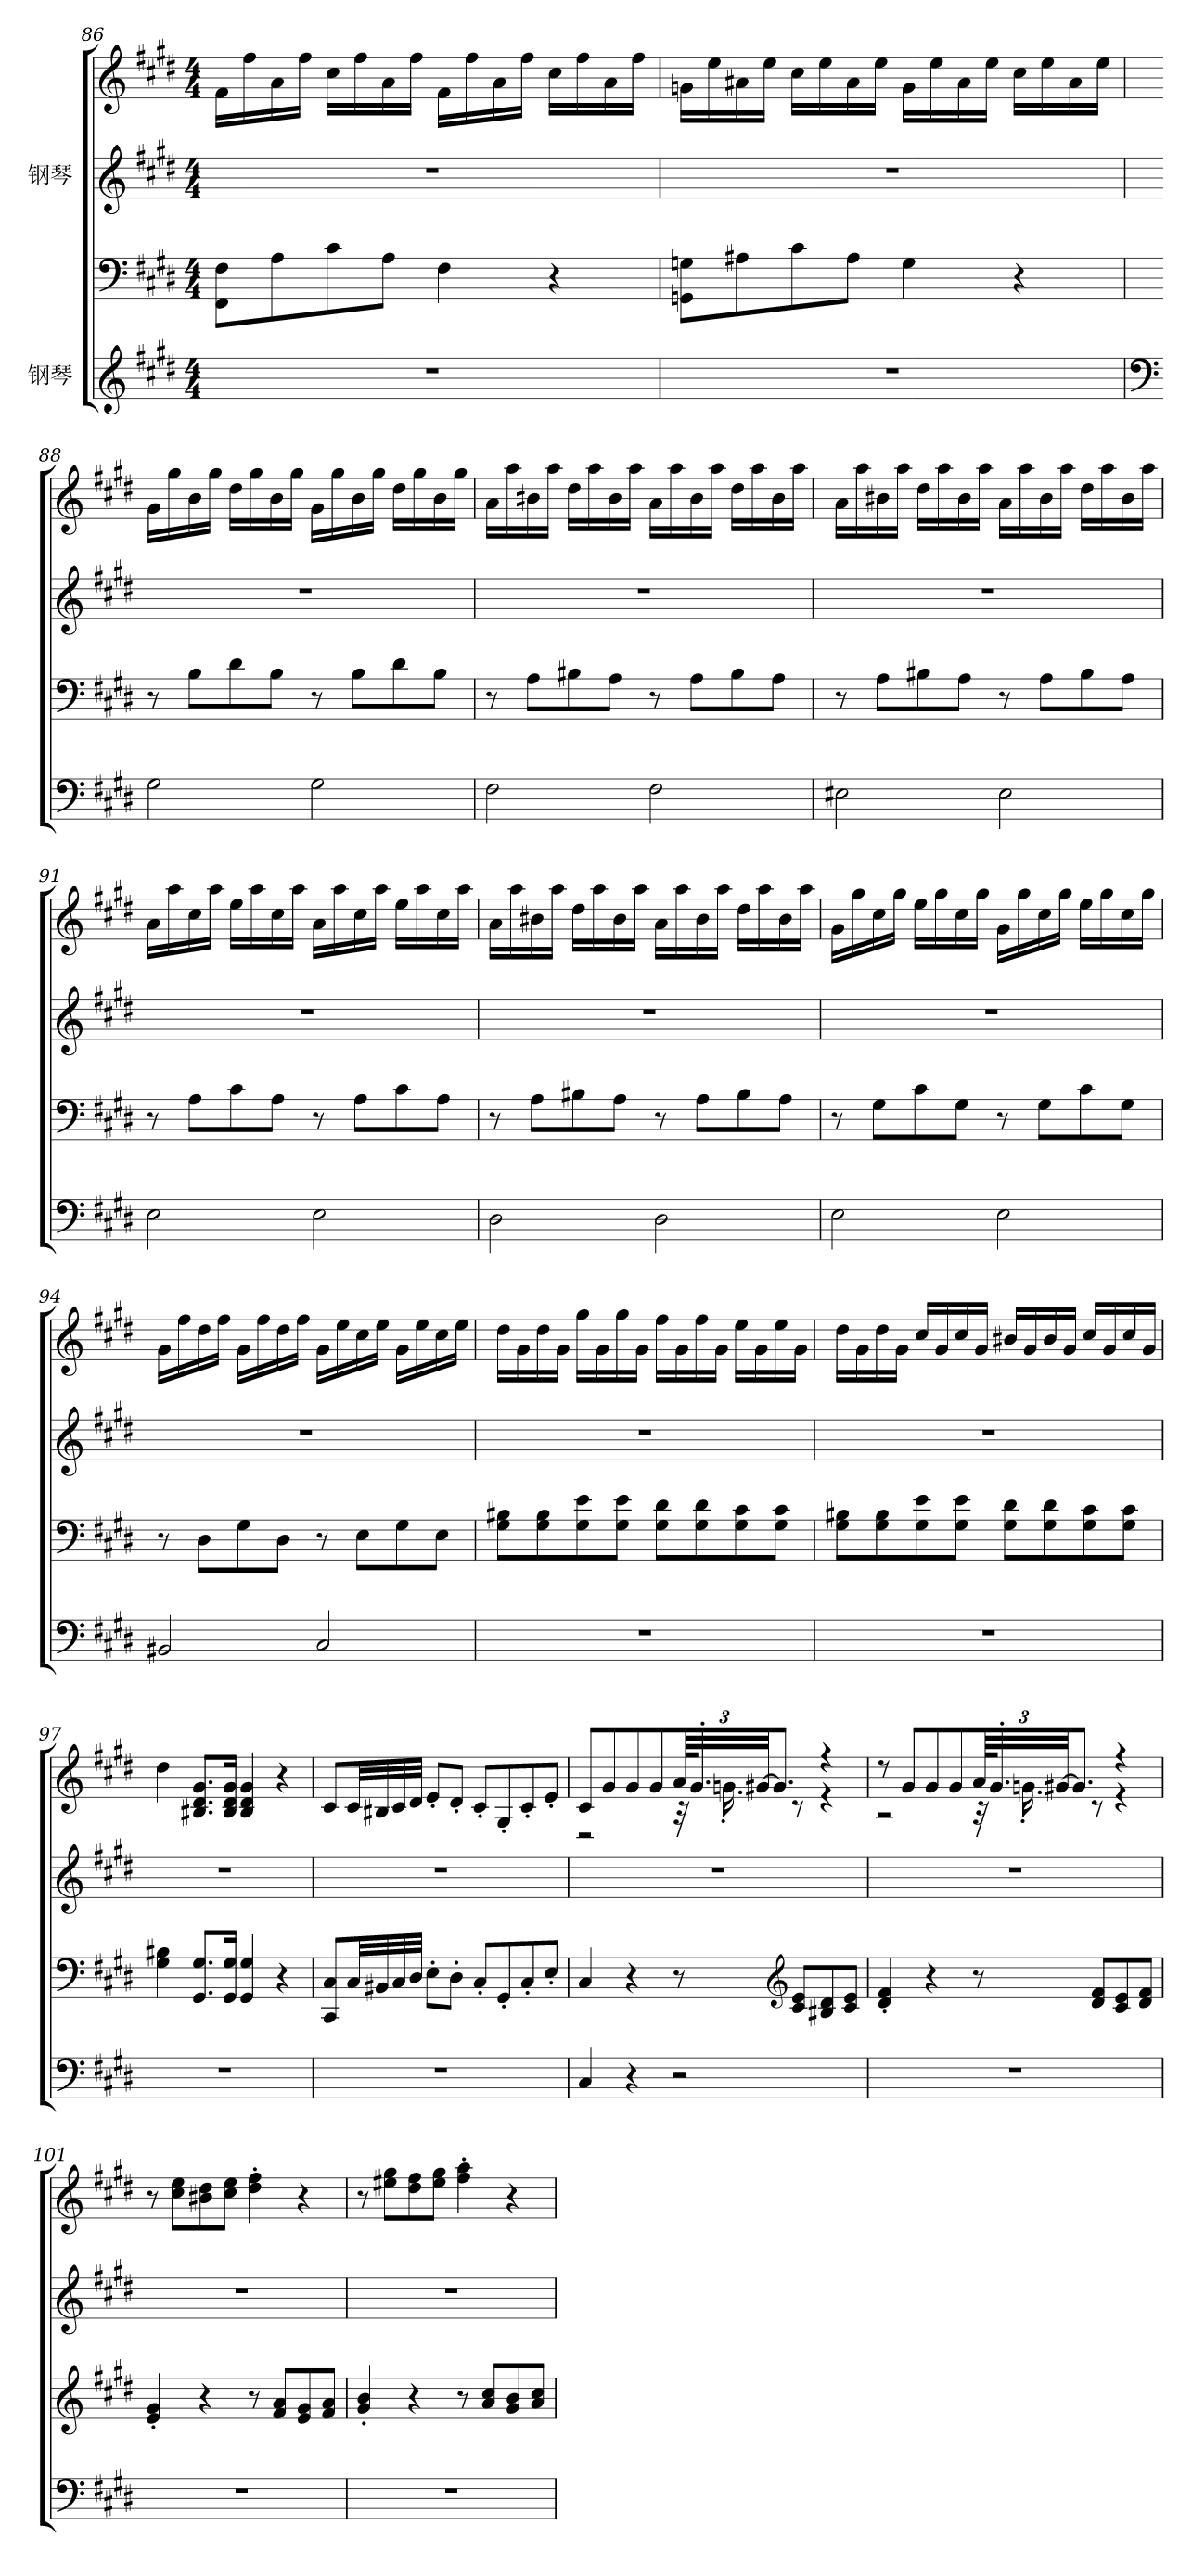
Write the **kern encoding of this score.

**kern	**kern	**kern	**kern
*part2	*part2	*part1	*part1
*staff4	*staff3	*staff2	*staff1
*I"钢琴	*	*I"钢琴	*
*clefG2	*clefF4	*clefG2	*clefG2
*k[f#c#g#d#]	*k[f#c#g#d#]	*k[f#c#g#d#]	*k[f#c#g#d#]
*M4/4	*M4/4	*M4/4	*M4/4
=86	=86	=86	=86
1r	8FF#\ 8F#\L	1r	16f#\LL
.	.	.	16ff#\
.	8A\	.	16a\
.	.	.	16ff#\JJ
.	8c#\	.	16cc#\LL
.	.	.	16ff#\
.	8A\J	.	16a\
.	.	.	16ff#\JJ
.	4F#\	.	16f#\LL
.	.	.	16ff#\
.	.	.	16a\
.	.	.	16ff#\JJ
.	4r	.	16cc#\LL
.	.	.	16ff#\
.	.	.	16a\
.	.	.	16ff#\JJ
!!LO:LB:g=z
=87	=87	=87	=87
1r	8GGn\ 8Gn\L	1r	16gn\LL
.	.	.	16ee\
.	8A#X\	.	16a#X\
.	.	.	16ee\JJ
.	8c#\	.	16cc#\LL
.	.	.	16ee\
.	8A#\J	.	16a#\
.	.	.	16ee\JJ
.	4G\	.	16g\LL
.	.	.	16ee\
.	.	.	16a#\
.	.	.	16ee\JJ
.	4r	.	16cc#\LL
.	.	.	16ee\
.	.	.	16a#\
.	.	.	16ee\JJ
=88	=88	=88	=88
*clefF4	*	*	*
2G#\	8r	1r	16g#\LL
.	.	.	16gg#\
.	8B\L	.	16b\
.	.	.	16gg#\JJ
.	8d#\	.	16dd#\LL
.	.	.	16gg#\
.	8B\J	.	16b\
.	.	.	16gg#\JJ
2G#\	8r	.	16g#\LL
.	.	.	16gg#\
.	8B\L	.	16b\
.	.	.	16gg#\JJ
.	8d#\	.	16dd#\LL
.	.	.	16gg#\
.	8B\J	.	16b\
.	.	.	16gg#\JJ
!!LO:LB:g=z
=89	=89	=89	=89
2F#\	8r	1r	16a\LL
.	.	.	16aa\
.	8A\L	.	16b#X\
.	.	.	16aa\JJ
.	8B#X\	.	16dd#\LL
.	.	.	16aa\
.	8A\J	.	16b#\
.	.	.	16aa\JJ
2F#\	8r	.	16a\LL
.	.	.	16aa\
.	8A\L	.	16b#\
.	.	.	16aa\JJ
.	8B#\	.	16dd#\LL
.	.	.	16aa\
.	8A\J	.	16b#\
.	.	.	16aa\JJ
=90	=90	=90	=90
2E#X\	8r	1r	16a\LL
.	.	.	16aa\
.	8A\L	.	16b#X\
.	.	.	16aa\JJ
.	8B#X\	.	16dd#\LL
.	.	.	16aa\
.	8A\J	.	16b#\
.	.	.	16aa\JJ
2E#\	8r	.	16a\LL
.	.	.	16aa\
.	8A\L	.	16b#\
.	.	.	16aa\JJ
.	8B#\	.	16dd#\LL
.	.	.	16aa\
.	8A\J	.	16b#\
.	.	.	16aa\JJ
!!LO:PB:g=z
=91	=91	=91	=91
2E\	8r	1r	16a\LL
.	.	.	16aa\
.	8A\L	.	16cc#\
.	.	.	16aa\JJ
.	8c#\	.	16ee\LL
.	.	.	16aa\
.	8A\J	.	16cc#\
.	.	.	16aa\JJ
2E\	8r	.	16a\LL
.	.	.	16aa\
.	8A\L	.	16cc#\
.	.	.	16aa\JJ
.	8c#\	.	16ee\LL
.	.	.	16aa\
.	8A\J	.	16cc#\
.	.	.	16aa\JJ
=92	=92	=92	=92
2D#\	8r	1r	16a\LL
.	.	.	16aa\
.	8A\L	.	16b#X\
.	.	.	16aa\JJ
.	8B#X\	.	16dd#\LL
.	.	.	16aa\
.	8A\J	.	16b#\
.	.	.	16aa\JJ
2D#\	8r	.	16a\LL
.	.	.	16aa\
.	8A\L	.	16b#\
.	.	.	16aa\JJ
.	8B#\	.	16dd#\LL
.	.	.	16aa\
.	8A\J	.	16b#\
.	.	.	16aa\JJ
!!LO:LB:g=z
=93	=93	=93	=93
2E\	8r	1r	16g#\LL
.	.	.	16gg#\
.	8G#\L	.	16cc#\
.	.	.	16gg#\JJ
.	8c#\	.	16ee\LL
.	.	.	16gg#\
.	8G#\J	.	16cc#\
.	.	.	16gg#\JJ
2E\	8r	.	16g#\LL
.	.	.	16gg#\
.	8G#\L	.	16cc#\
.	.	.	16gg#\JJ
.	8c#\	.	16ee\LL
.	.	.	16gg#\
.	8G#\J	.	16cc#\
.	.	.	16gg#\JJ
=94	=94	=94	=94
2BB#X/	8r	1r	16g#\LL
.	.	.	16ff#\
.	8D#\L	.	16dd#\
.	.	.	16ff#\JJ
.	8G#\	.	16g#\LL
.	.	.	16ff#\
.	8D#\J	.	16dd#\
.	.	.	16ff#\JJ
2C#/	8r	.	16g#\LL
.	.	.	16ee\
.	8E\L	.	16cc#\
.	.	.	16ee\JJ
.	8G#\	.	16g#\LL
.	.	.	16ee\
.	8E\J	.	16cc#\
.	.	.	16ee\JJ
!!LO:LB:g=z
=95	=95	=95	=95
1r	8G#\ 8B#X\L	1r	16dd#\LL
.	.	.	16g#\
.	8G#\ 8B#\	.	16dd#\
.	.	.	16g#\JJ
.	8G#\ 8e\	.	16gg#\LL
.	.	.	16g#\
.	8G#\ 8e\J	.	16gg#\
.	.	.	16g#\JJ
.	8G#\ 8d#\L	.	16ff#\LL
.	.	.	16g#\
.	8G#\ 8d#\	.	16ff#\
.	.	.	16g#\JJ
.	8G#\ 8c#\	.	16ee\LL
.	.	.	16g#\
.	8G#\ 8c#\J	.	16ee\
.	.	.	16g#\JJ
=96	=96	=96	=96
1r	8G#\ 8B#X\L	1r	16dd#\LL
.	.	.	16g#\
.	8G#\ 8B#\	.	16dd#\
.	.	.	16g#\JJ
.	8G#\ 8e\	.	16cc#/LL
.	.	.	16g#/
.	8G#\ 8e\J	.	16cc#/
.	.	.	16g#/JJ
.	8G#\ 8d#\L	.	16b#X/LL
.	.	.	16g#/
.	8G#\ 8d#\	.	16b#/
.	.	.	16g#/JJ
.	8G#\ 8c#\	.	16cc#/LL
.	.	.	16g#/
.	8G#\ 8c#\J	.	16cc#/
.	.	.	16g#/JJ
=97	=97	=97	=97
1r	4G#\ 4B#X\	1r	4dd#\
.	8.GG#/ 8.G#/L	.	8.B#X/ 8.d#/ 8.g#/L
.	16GG#/ 16G#/Jk	.	16B#/ 16d#/ 16g#/Jk
.	4GG#/ 4G#/	.	4B#/ 4d#/ 4g#/
.	4r	.	4r
!!LO:PB:g=z
=98	=98	=98	=98
1r	8CC#/ 8C#/L	1r	8c#/L
.	32C#/LL	.	32c#/LL
.	32BB#X/	.	32B#X/
.	32C#/	.	32c#/
.	32D#/JJJ	.	32d#/JJJ
.	8E'\L	.	8e'/L
.	8D#'\J	.	8d#'/J
.	8C#'/L	.	8c#'/L
.	8GG#'/	.	8G#'/
.	8C#'/	.	8c#'/
.	8E'/J	.	8e'/J
=99	=99	=99	=99
*	*	*	*^
4C#/	4C#/	1r	8c#/L	2r
.	.	.	8g#/	.
4r	4r	.	8g#/	.
.	.	.	8g#/	.
*	*	*	*Xbrackettup	*
2r	8r	.	96a/KLL	32r
.	.	.	48.g#'/	.
.	.	.	.	16.gn'\
.	.	.	[48g#X/JJ	.
.	.	.	8.g#/J]	.
*	*clefG2	*	*	*
.	8c#/ 8e/L	.	.	8r
.	8B#X/ 8d#/	.	4r	4r
.	8c#/ 8e/J	.	.	.
!!LO:LB:g=z	!!
=100	=100	=100	=100	=100
1r	4d#/' 4f#/'	1r	8r	2r
.	.	.	8g#/L	.
.	4r	.	8g#/	.
.	.	.	8g#/	.
.	8r	.	96a/KLL	32r
.	.	.	48.g#'/	.
.	.	.	.	16.gn'\
.	.	.	[48g#X/JJ	.
.	.	.	8.g#/J]	.
.	8d#/ 8f#/L	.	.	8r
.	8c#/ 8e/	.	4r	4r
.	8d#/ 8f#/J	.	.	.
*	*	*	*v	*v
=101	=101	=101	=101
1r	4e/' 4g#/'	1r	8r
.	.	.	8cc#\ 8ee\L
.	4r	.	8b#X\ 8dd#\
.	.	.	8cc#\ 8ee\J
.	8r	.	4dd#\' 4ff#\'
.	8f#/ 8a/L	.	.
.	8e/ 8g#/	.	4r
.	8f#/ 8a/J	.	.
=102	=102	=102	=102
1r	4g#/' 4b/'	1r	8r
.	.	.	8ee#X\ 8gg#\L
.	4r	.	8dd#\ 8ff#\
.	.	.	8ee#\ 8gg#\J
.	8r	.	4ff#\' 4aa\'
.	8a/ 8cc#/L	.	.
.	8g#/ 8b/	.	4r
.	8a/ 8cc#/J	.	.
=	=	=	=
*-	*-	*-	*-
